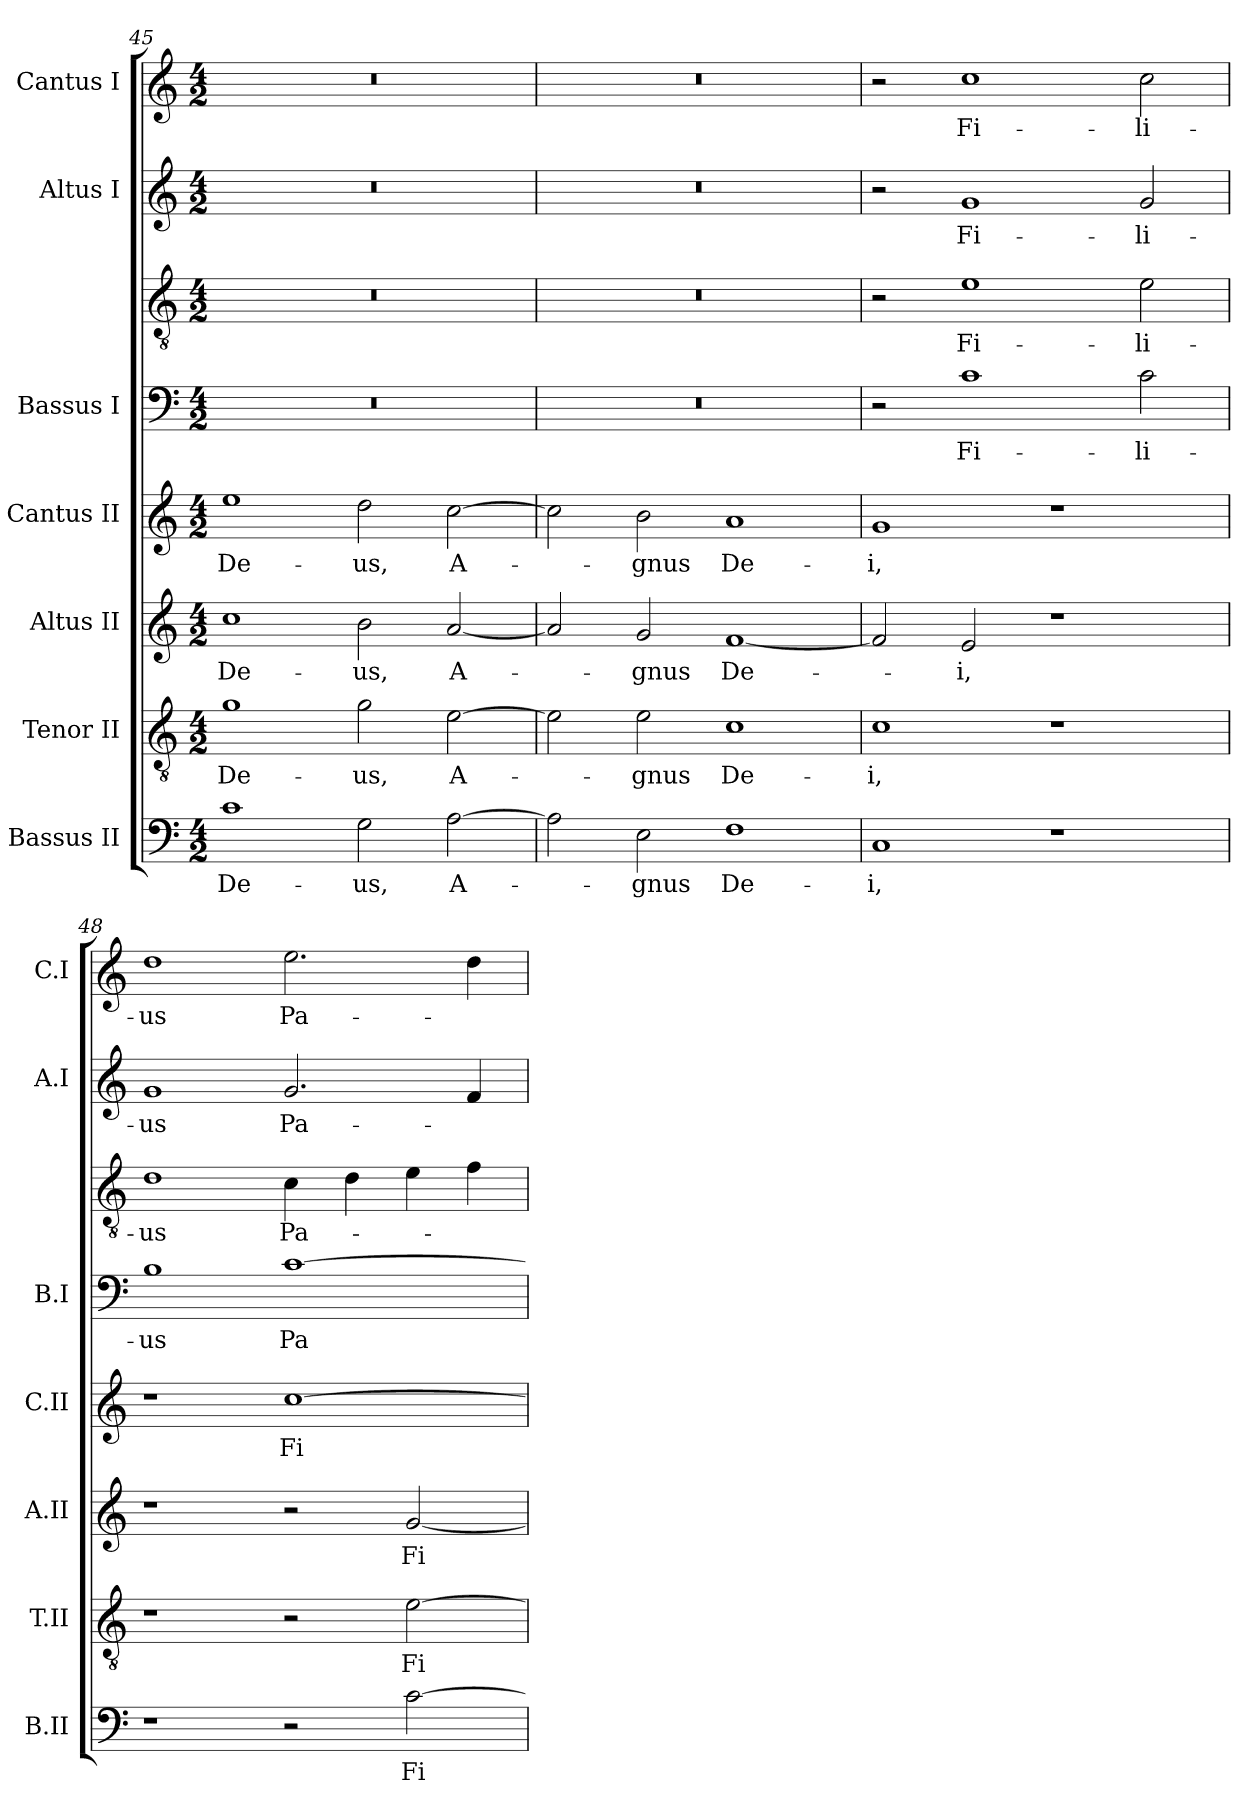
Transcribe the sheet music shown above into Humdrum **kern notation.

**kern	**text	**kern	**text	**kern	**text	**kern	**text	**kern	**text	**kern	**text	**kern	**text	**kern	**text
*part8	*part8	*part7	*part7	*part6	*part6	*part5	*part5	*part4	*part4	*part3	*part3	*part2	*part2	*part1	*part1
*staff8	*staff8	*staff7	*staff7	*staff6	*staff6	*staff5	*staff5	*staff4	*staff4	*staff3	*staff3	*staff2	*staff2	*staff1	*staff1
*I"Bassus II	*	*I"Tenor II	*	*I"Altus II	*	*I"Cantus II	*	*I"Bassus I	*	*	*	*I"Altus I	*	*I"Cantus I	*
*I'B.II	*	*I'T.II	*	*I'A.II	*	*I'C.II	*	*I'B.I	*	*	*	*I'A.I	*	*I'C.I	*
*clefF4	*	*clefGv2	*	*clefG2	*	*clefG2	*	*clefF4	*	*clefGv2	*	*clefG2	*	*clefG2	*
*	*	*ITrd7c12	*	*	*	*	*	*	*	*ITrd7c12	*	*	*	*	*
*k[]	*	*k[]	*	*k[]	*	*k[]	*	*k[]	*	*k[]	*	*k[]	*	*k[]	*
*C:	*	*C:	*	*C:	*	*C:	*	*C:	*	*C:	*	*C:	*	*C:	*
*M4/2	*	*M4/2	*	*M4/2	*	*M4/2	*	*M4/2	*	*M4/2	*	*M4/2	*	*M4/2	*
=45	=45	=45	=45	=45	=45	=45	=45	=45	=45	=45	=45	=45	=45	=45	=45
1c\	De-	1G\	De-	1cc\	De-	1ee\	De-	0r	.	0r	.	0r	.	0r	.
2G\	-us,	2G\	-us,	2b\	-us,	2dd\	-us,	.	.	.	.	.	.	.	.
[2A\	A-	[2E\	A-	[2a/	A-	[2cc\	A-	.	.	.	.	.	.	.	.
=46	=46	=46	=46	=46	=46	=46	=46	=46	=46	=46	=46	=46	=46	=46	=46
2A\]	.	2E\]	.	2a/]	.	2cc\]	.	0r	.	0r	.	0r	.	0r	.
2E\	-gnus	2E\	-gnus	2g/	-gnus	2b\	-gnus	.	.	.	.	.	.	.	.
1F\	De-	1C\	De-	[1f/	De-	1a/	De-	.	.	.	.	.	.	.	.
=47	=47	=47	=47	=47	=47	=47	=47	=47	=47	=47	=47	=47	=47	=47	=47
1C/	-i,	1C\	-i,	2f/]	.	1g/	-i,	2r	.	2r	.	2r	.	2r	.
.	.	.	.	2e/	-i,	.	.	1c\	Fi-	1E\	Fi-	1g/	Fi-	1cc\	Fi-
1r	.	1r	.	1r	.	1r	.	.	.	.	.	.	.	.	.
.	.	.	.	.	.	.	.	2c\	-li-	2E\	-li-	2g/	-li-	2cc\	-li-
=48	=48	=48	=48	=48	=48	=48	=48	=48	=48	=48	=48	=48	=48	=48	=48
1r	.	1r	.	1r	.	1r	.	1B\	-us	1D\	-us	1g/	-us	1dd\	-us
2r	.	2r	.	2r	.	[1cc\	Fi-	[1c\	Pa-	4C\	Pa-	2.g/	Pa-	2.ee\	Pa-
.	.	.	.	.	.	.	.	.	.	4D\	.	.	.	.	.
[2c\	Fi-	[2E\	Fi-	[2g/	Fi-	.	.	.	.	4E\	.	.	.	.	.
.	.	.	.	.	.	.	.	.	.	4F\	.	4f/	.	4dd\	.
=	=	=	=	=	=	=	=	=	=	=	=	=	=	=	=
*-	*-	*-	*-	*-	*-	*-	*-	*-	*-	*-	*-	*-	*-	*-	*-
